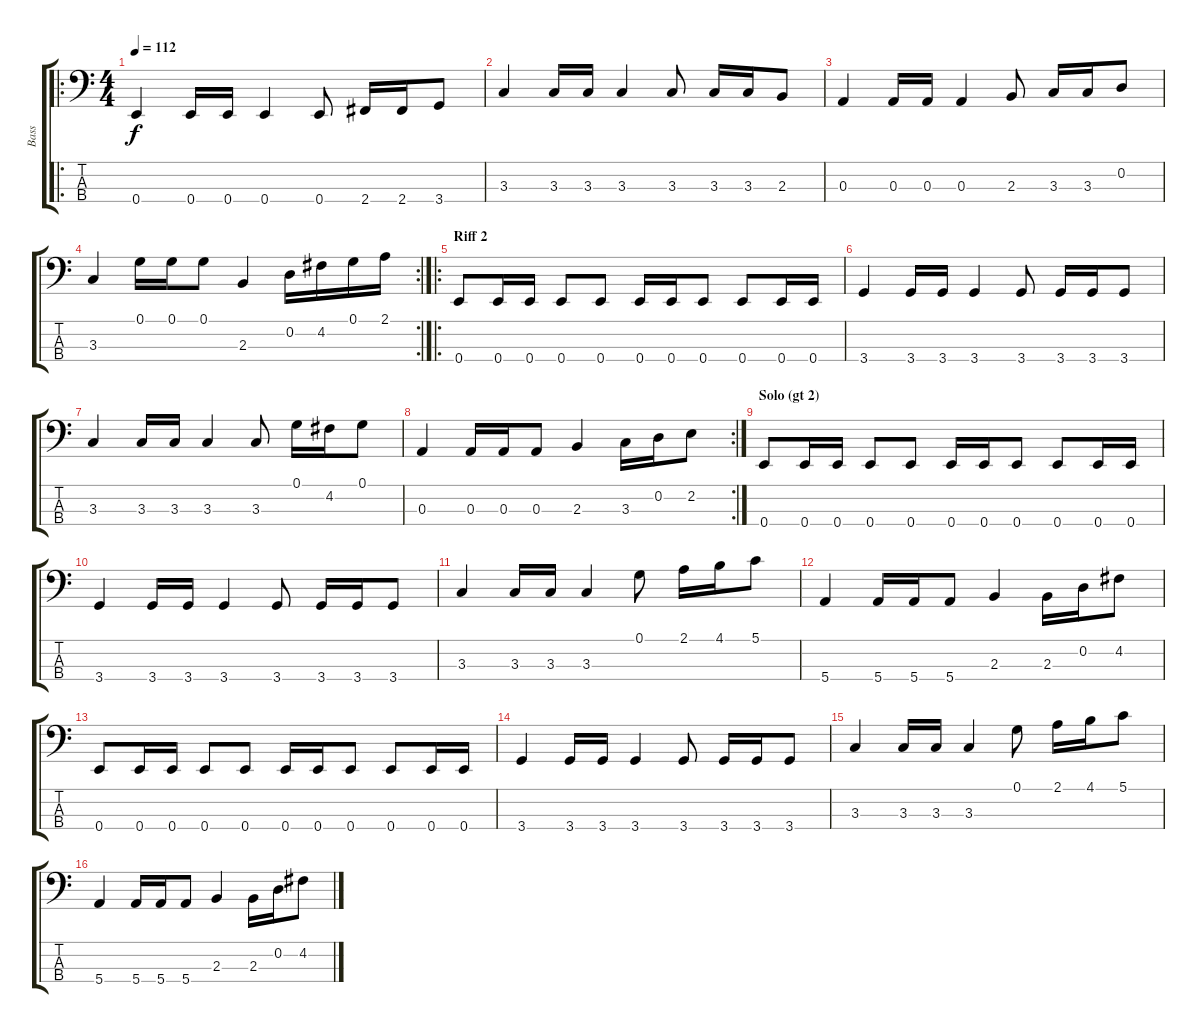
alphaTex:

\track ("Bass" "Bass") {instrument electricbasspick}
\staff {score tabs}
\tuning (G2 D2 A1 E1) {hide}
\ro
\ts (4 4)
\tempo 112
\clef f4
\ks c
0.4.4{dy f} 0.4.16 0.4.16 0.4.4 0.4.8 2.4.16 2.4.16 3.4.8 |
3.3.4 3.3.16 3.3.16 3.3.4 3.3.8 3.3.16 3.3.16 2.3.8 |
0.3.4 0.3.16 0.3.16 0.3.4 2.3.8 3.3.16 3.3.16 0.2.8 |
\rc 2
3.3.4 0.1.16 0.1.16 0.1.8 2.3.4 0.2.16 4.2.16 0.1.16 2.1.16 |
\ro
\section ("" "Riff 2")
0.4.8 0.4.16 0.4.16 0.4.8 0.4.8 0.4.16 0.4.16 0.4.8 0.4.8 0.4.16 0.4.16 |
3.4.4 3.4.16 3.4.16 3.4.4 3.4.8 3.4.16 3.4.16 3.4.8 |
3.3.4 3.3.16 3.3.16 3.3.4 3.3.8 0.1.16 4.2.16 0.1.8 |
\rc 2
0.3.4 0.3.16 0.3.16 0.3.8 2.3.4 3.3.16 0.2.16 2.2.8 |
\section ("" "Solo (gt 2)")
0.4.8 0.4.16 0.4.16 0.4.8 0.4.8 0.4.16 0.4.16 0.4.8 0.4.8 0.4.16 0.4.16 |
3.4.4 3.4.16 3.4.16 3.4.4 3.4.8 3.4.16 3.4.16 3.4.8 |
3.3.4 3.3.16 3.3.16 3.3.4 0.1.8 2.1.16 4.1.16 5.1.8 |
5.4.4 5.4.16 5.4.16 5.4.8 2.3.4 2.3.16 0.2.16 4.2.8 |
0.4.8 0.4.16 0.4.16 0.4.8 0.4.8 0.4.16 0.4.16 0.4.8 0.4.8 0.4.16 0.4.16 |
3.4.4 3.4.16 3.4.16 3.4.4 3.4.8 3.4.16 3.4.16 3.4.8 |
3.3.4 3.3.16 3.3.16 3.3.4 0.1.8 2.1.16 4.1.16 5.1.8 |
5.4.4 5.4.16 5.4.16 5.4.8 2.3.4 2.3.16 0.2.16 4.2.8
